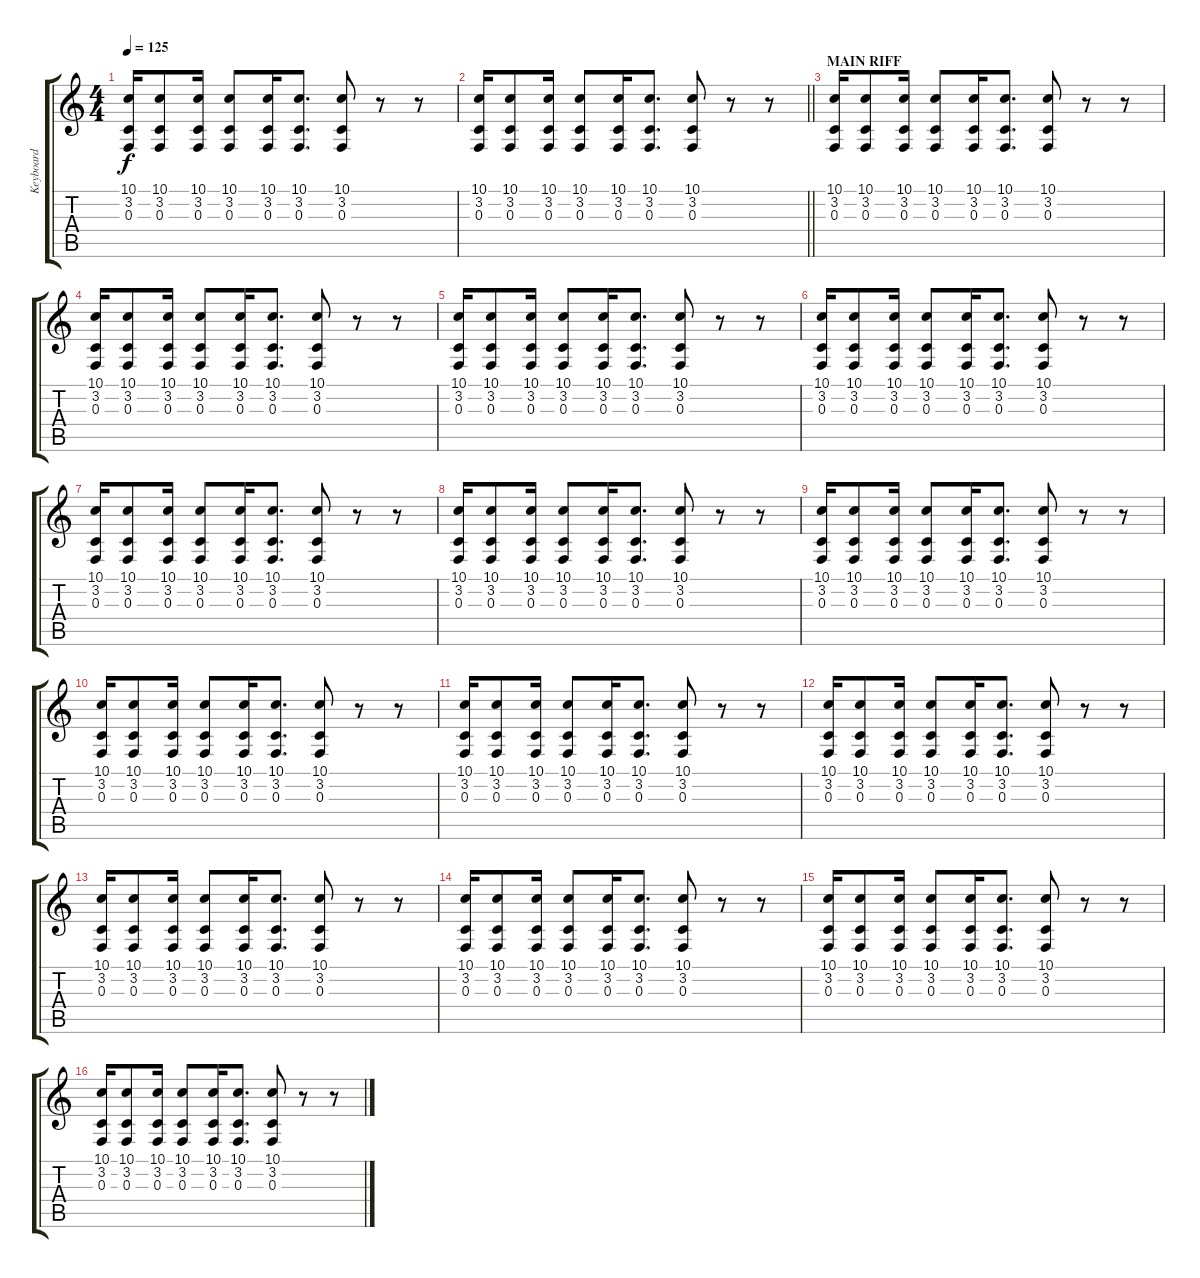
\track ("Keyboard" "Keyboard") {instrument timpani}
\staff {score tabs}
\tuning (D4 A3 F3 C3 G2 C2) {hide}
\ts (4 4)
\tempo 125
\clef g2
\ks c
(10.1 3.2 0.3).16{dy f} (10.1 3.2 0.3).8 (10.1 3.2 0.3).16 (10.1 3.2 0.3).8 (10.1 3.2 0.3).16 (10.1 3.2 0.3).8{d} (10.1 3.2 0.3).8 r.8 r.8 |
\barLineRight lightlight
(10.1 3.2 0.3).16 (10.1 3.2 0.3).8 (10.1 3.2 0.3).16 (10.1 3.2 0.3).8 (10.1 3.2 0.3).16 (10.1 3.2 0.3).8{d} (10.1 3.2 0.3).8 r.8 r.8 |
\section ("" "MAIN RIFF")
(10.1 3.2 0.3).16 (10.1 3.2 0.3).8 (10.1 3.2 0.3).16 (10.1 3.2 0.3).8 (10.1 3.2 0.3).16 (10.1 3.2 0.3).8{d} (10.1 3.2 0.3).8 r.8 r.8 |
(10.1 3.2 0.3).16 (10.1 3.2 0.3).8 (10.1 3.2 0.3).16 (10.1 3.2 0.3).8 (10.1 3.2 0.3).16 (10.1 3.2 0.3).8{d} (10.1 3.2 0.3).8 r.8 r.8 |
(10.1 3.2 0.3).16 (10.1 3.2 0.3).8 (10.1 3.2 0.3).16 (10.1 3.2 0.3).8 (10.1 3.2 0.3).16 (10.1 3.2 0.3).8{d} (10.1 3.2 0.3).8 r.8 r.8 |
(10.1 3.2 0.3).16 (10.1 3.2 0.3).8 (10.1 3.2 0.3).16 (10.1 3.2 0.3).8 (10.1 3.2 0.3).16 (10.1 3.2 0.3).8{d} (10.1 3.2 0.3).8 r.8 r.8 |
(10.1 3.2 0.3).16 (10.1 3.2 0.3).8 (10.1 3.2 0.3).16 (10.1 3.2 0.3).8 (10.1 3.2 0.3).16 (10.1 3.2 0.3).8{d} (10.1 3.2 0.3).8 r.8 r.8 |
(10.1 3.2 0.3).16 (10.1 3.2 0.3).8 (10.1 3.2 0.3).16 (10.1 3.2 0.3).8 (10.1 3.2 0.3).16 (10.1 3.2 0.3).8{d} (10.1 3.2 0.3).8 r.8 r.8 |
(10.1 3.2 0.3).16 (10.1 3.2 0.3).8 (10.1 3.2 0.3).16 (10.1 3.2 0.3).8 (10.1 3.2 0.3).16 (10.1 3.2 0.3).8{d} (10.1 3.2 0.3).8 r.8 r.8 |
(10.1 3.2 0.3).16 (10.1 3.2 0.3).8 (10.1 3.2 0.3).16 (10.1 3.2 0.3).8 (10.1 3.2 0.3).16 (10.1 3.2 0.3).8{d} (10.1 3.2 0.3).8 r.8 r.8 |
(10.1 3.2 0.3).16 (10.1 3.2 0.3).8 (10.1 3.2 0.3).16 (10.1 3.2 0.3).8 (10.1 3.2 0.3).16 (10.1 3.2 0.3).8{d} (10.1 3.2 0.3).8 r.8 r.8 |
(10.1 3.2 0.3).16 (10.1 3.2 0.3).8 (10.1 3.2 0.3).16 (10.1 3.2 0.3).8 (10.1 3.2 0.3).16 (10.1 3.2 0.3).8{d} (10.1 3.2 0.3).8 r.8 r.8 |
(10.1 3.2 0.3).16 (10.1 3.2 0.3).8 (10.1 3.2 0.3).16 (10.1 3.2 0.3).8 (10.1 3.2 0.3).16 (10.1 3.2 0.3).8{d} (10.1 3.2 0.3).8 r.8 r.8 |
(10.1 3.2 0.3).16 (10.1 3.2 0.3).8 (10.1 3.2 0.3).16 (10.1 3.2 0.3).8 (10.1 3.2 0.3).16 (10.1 3.2 0.3).8{d} (10.1 3.2 0.3).8 r.8 r.8 |
(10.1 3.2 0.3).16 (10.1 3.2 0.3).8 (10.1 3.2 0.3).16 (10.1 3.2 0.3).8 (10.1 3.2 0.3).16 (10.1 3.2 0.3).8{d} (10.1 3.2 0.3).8 r.8 r.8 |
(10.1 3.2 0.3).16 (10.1 3.2 0.3).8 (10.1 3.2 0.3).16 (10.1 3.2 0.3).8 (10.1 3.2 0.3).16 (10.1 3.2 0.3).8{d} (10.1 3.2 0.3).8 r.8 r.8
